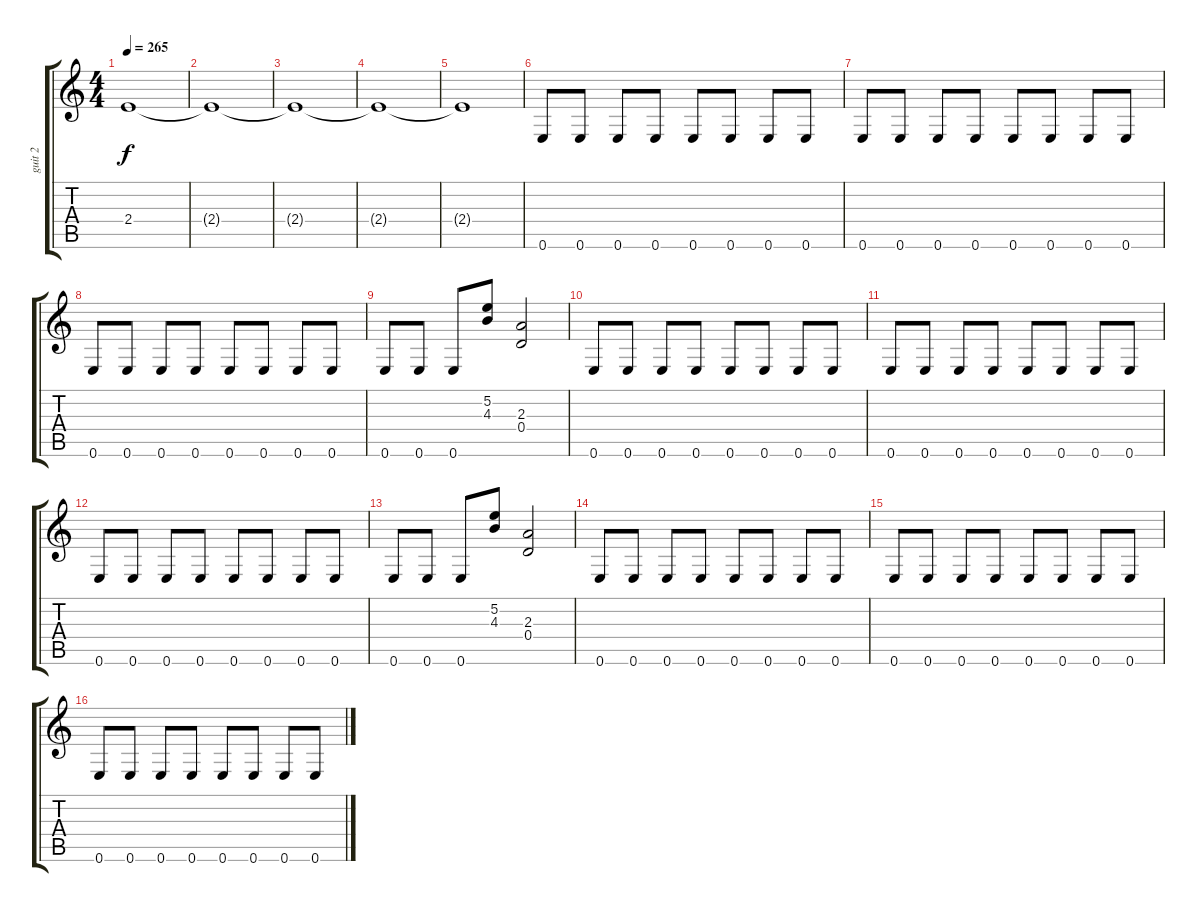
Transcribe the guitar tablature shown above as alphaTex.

\track ("guit 2" "guit 2") {instrument distortionguitar}
\staff {score tabs}
\tuning (E4 B3 G3 D3 A2 E2) {hide}
\ts (4 4)
\tempo 265
\clef g2
\ks c
2.4{t}.1{dy f} |
2.4{t}.1 |
2.4{t}.1 |
2.4{t}.1 |
2.4{t}.1 |
0.6.8 0.6.8 0.6.8 0.6.8 0.6.8 0.6.8 0.6.8 0.6.8 |
0.6.8 0.6.8 0.6.8 0.6.8 0.6.8 0.6.8 0.6.8 0.6.8 |
0.6.8 0.6.8 0.6.8 0.6.8 0.6.8 0.6.8 0.6.8 0.6.8 |
0.6.8 0.6.8 0.6.8 (5.2 4.3).8 (2.3 0.4).2 |
0.6.8 0.6.8 0.6.8 0.6.8 0.6.8 0.6.8 0.6.8 0.6.8 |
0.6.8 0.6.8 0.6.8 0.6.8 0.6.8 0.6.8 0.6.8 0.6.8 |
0.6.8 0.6.8 0.6.8 0.6.8 0.6.8 0.6.8 0.6.8 0.6.8 |
0.6.8 0.6.8 0.6.8 (5.2 4.3).8 (2.3 0.4).2 |
0.6.8 0.6.8 0.6.8 0.6.8 0.6.8 0.6.8 0.6.8 0.6.8 |
0.6.8 0.6.8 0.6.8 0.6.8 0.6.8 0.6.8 0.6.8 0.6.8 |
0.6.8 0.6.8 0.6.8 0.6.8 0.6.8 0.6.8 0.6.8 0.6.8
